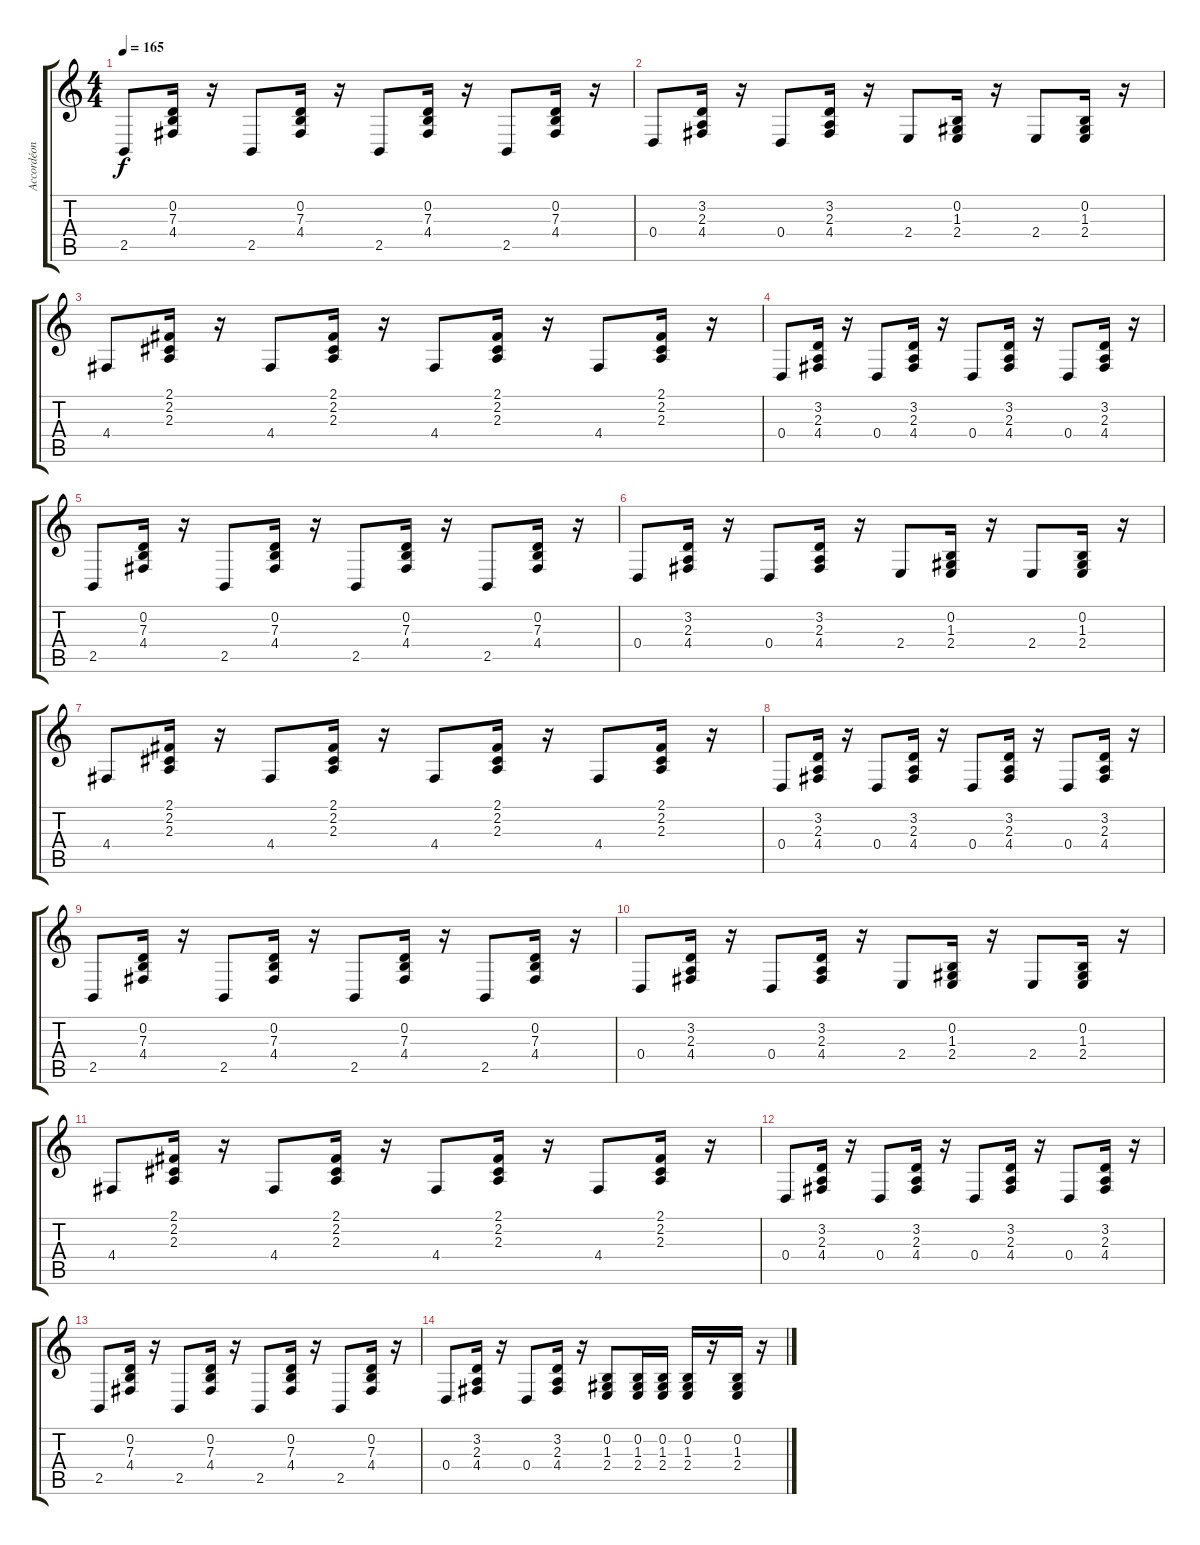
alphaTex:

\track ("Accordéon 1" "Accordéon ") {instrument accordion}
\staff {score tabs}
\tuning (E4 B3 G3 D3 A2 E2) {hide}
\ts (4 4)
\tempo 165
\clef g2
\ks c
2.5.8{dy f} (0.2 7.3 4.4).16 r.16 2.5.8 (0.2 7.3 4.4).16 r.16 2.5.8 (0.2 7.3 4.4).16 r.16 2.5.8 (0.2 7.3 4.4).16 r.16 |
0.4.8 (3.2 2.3 4.4).16 r.16 0.4.8 (3.2 2.3 4.4).16 r.16 2.4.8 (0.2 1.3 2.4).16 r.16 2.4.8 (0.2 1.3 2.4).16 r.16 |
4.4.8 (2.1 2.2 2.3).16 r.16 4.4.8 (2.1 2.2 2.3).16 r.16 4.4.8 (2.1 2.2 2.3).16 r.16 4.4.8 (2.1 2.2 2.3).16 r.16 |
0.4.8 (3.2 2.3 4.4).16 r.16 0.4.8 (3.2 2.3 4.4).16 r.16 0.4.8 (3.2 2.3 4.4).16 r.16 0.4.8 (3.2 2.3 4.4).16 r.16 |
2.5.8 (0.2 7.3 4.4).16 r.16 2.5.8 (0.2 7.3 4.4).16 r.16 2.5.8 (0.2 7.3 4.4).16 r.16 2.5.8 (0.2 7.3 4.4).16 r.16 |
0.4.8 (3.2 2.3 4.4).16 r.16 0.4.8 (3.2 2.3 4.4).16 r.16 2.4.8 (0.2 1.3 2.4).16 r.16 2.4.8 (0.2 1.3 2.4).16 r.16 |
4.4.8 (2.1 2.2 2.3).16 r.16 4.4.8 (2.1 2.2 2.3).16 r.16 4.4.8 (2.1 2.2 2.3).16 r.16 4.4.8 (2.1 2.2 2.3).16 r.16 |
0.4.8 (3.2 2.3 4.4).16 r.16 0.4.8 (3.2 2.3 4.4).16 r.16 0.4.8 (3.2 2.3 4.4).16 r.16 0.4.8 (3.2 2.3 4.4).16 r.16 |
2.5.8 (0.2 7.3 4.4).16 r.16 2.5.8 (0.2 7.3 4.4).16 r.16 2.5.8 (0.2 7.3 4.4).16 r.16 2.5.8 (0.2 7.3 4.4).16 r.16 |
0.4.8 (3.2 2.3 4.4).16 r.16 0.4.8 (3.2 2.3 4.4).16 r.16 2.4.8 (0.2 1.3 2.4).16 r.16 2.4.8 (0.2 1.3 2.4).16 r.16 |
4.4.8 (2.1 2.2 2.3).16 r.16 4.4.8 (2.1 2.2 2.3).16 r.16 4.4.8 (2.1 2.2 2.3).16 r.16 4.4.8 (2.1 2.2 2.3).16 r.16 |
0.4.8 (3.2 2.3 4.4).16 r.16 0.4.8 (3.2 2.3 4.4).16 r.16 0.4.8 (3.2 2.3 4.4).16 r.16 0.4.8 (3.2 2.3 4.4).16 r.16 |
2.5.8 (0.2 7.3 4.4).16 r.16 2.5.8 (0.2 7.3 4.4).16 r.16 2.5.8 (0.2 7.3 4.4).16 r.16 2.5.8 (0.2 7.3 4.4).16 r.16 |
0.4.8 (3.2 2.3 4.4).16 r.16 0.4.8 (3.2 2.3 4.4).16 r.16 (0.2 1.3 2.4).8 (0.2 1.3 2.4).16 (0.2 1.3 2.4).16 (0.2 1.3 2.4).16 r.16 (0.2 1.3 2.4).16 r.16
